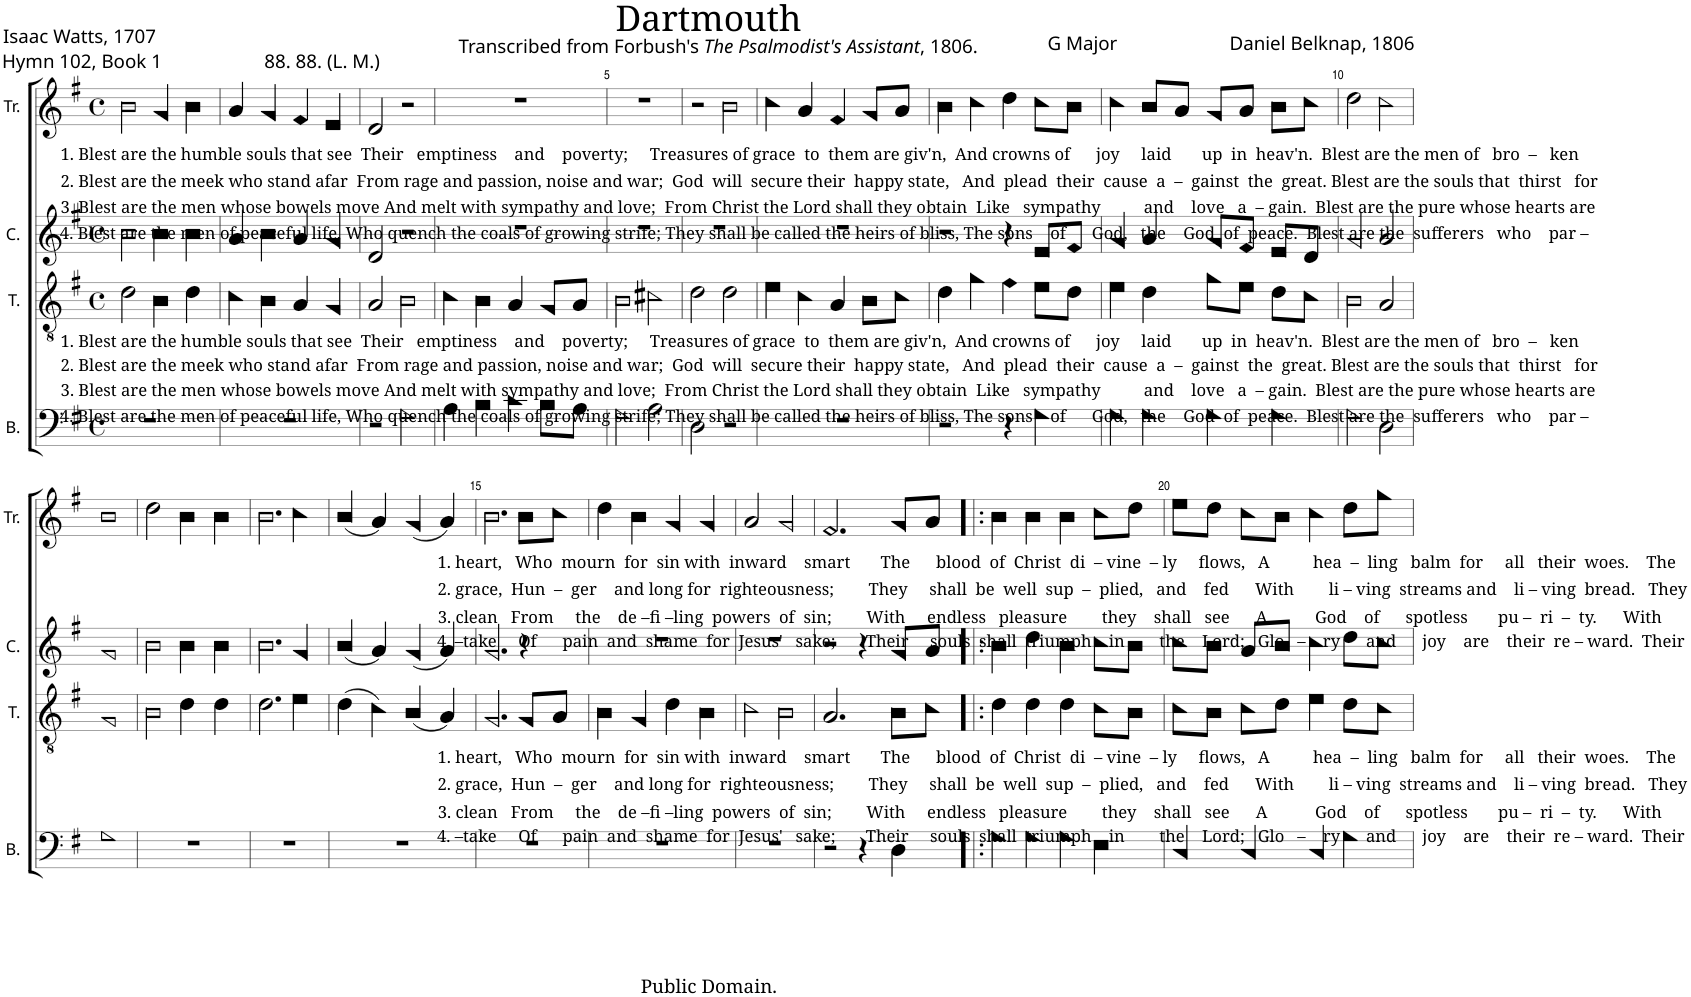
**kern	**kern	**kern	**kern
*part4	*part3	*part2	*part1
*staff4	*staff3	*staff2	*staff1
*I"B.	*I"T.	*I"C.	*I"Tr.
*I'B.	*I'T.	*I'C.	*I'Tr.
*clefF4	*clefGv2	*clefG2	*clefG2
*k[f#]	*k[f#]	*k[f#]	*k[f#]
*M4/4	*M4/4	*M4/4	*M4/4
*met(c)	*met(c)	*met(c)	*met(c)
=1	=1	=1	=1
!	!	!	!LO:TX:b:t=1. Blest are the humble souls that see  Their   emptiness    and    poverty;     Treasures of grace  to  them are giv'n,  And crowns of      joy     laid       up  in  heav'n.  Blest are the men of   bro  –   ken
!	!	!	!LO:TX:b:t=2. Blest are the meek who stand afar  From rage and passion, noise and war;  God  will  secure their  happy state,   And  plead  their  cause  a  –  gainst  the  great. Blest are the souls that  thirst   for
!	!	!	!LO:TX:b:t=3. Blest are the men whose bowels move And melt with sympathy and love;  From Christ the Lord shall they obtain  Like   sympathy          and    love   a  – gain.  Blest are the pure whose hearts are
!	!	!	!LO:TX:b:t=4. Blest are the men of peaceful life, Who quench the coals of growing strife; They shall be called the heirs of bliss, The sons    of      God,   the    God  of  peace.  Blest are the  sufferers   who    par –
!	!LO:TX:b:t=1. Blest are the humble souls that see  Their   emptiness    and    poverty;     Treasures of grace  to  them are giv'n,  And crowns of      joy     laid       up  in  heav'n.  Blest are the men of   bro  –   ken	!	!
!	!LO:TX:b:t=2. Blest are the meek who stand afar  From rage and passion, noise and war;  God  will  secure their  happy state,   And  plead  their  cause  a  –  gainst  the  great. Blest are the souls that  thirst   for	!	!
!	!LO:TX:b:t=3. Blest are the men whose bowels move And melt with sympathy and love;  From Christ the Lord shall they obtain  Like   sympathy          and    love   a  – gain.  Blest are the pure whose hearts are	!	!
!	!LO:TX:b:t=4. Blest are the men of peaceful life, Who quench the coals of growing strife; They shall be called the heirs of bliss, The sons    of      God,   the    God  of  peace.  Blest are the  sufferers   who    par –	!	!
1r	2d!\	2b!\	2b!\
.	4B!\	4b!\	4g!/
.	4d!\	4b!\	4b!\
=2	=2	=2	=2
1r	4c!\	4a!/	4a!/
.	4B!\	4b!\	4g!/
.	4A!/	4a!/	4f#!/
.	4G!/	4g!/	4e!/
=3	=3	=3	=3
2r	2A!/	2d!/	2d!/
2G!\	2B!\	2r	2r
=4	=4	=4	=4
4A!\	4c!\	1r	1r
4B!\	4B!\	.	.
4c!\	4A!/	.	.
8B!\L	8G!/L	.	.
8A!\J	8A!/J	.	.
=5	=5	=5	=5
2G!\	2B!\	1r	1r
2A!\	2c#X!\	.	.
=6	=6	=6	=6
2D!\	2d!\	1r	2r
2r	2d!\	.	2b!\
=7	=7	=7	=7
1r	4e!\	1r	4cc!\
.	4c!\	.	4a!/
.	4A!/	.	4f#!/
.	8B!\L	.	8g!/L
.	8c!\J	.	8a!/J
=8	=8	=8	=8
2r	4d!\	2r	4b!\
.	4g!\	.	4cc!\
4r	4f#!\	4r	4dd!\
4G!\	8e!\L	8e!/L	8cc!\L
.	8d!\J	8f#!/J	8b!\J
=9	=9	=9	=9
4G!\	4e!\	4g!/	4cc!\
4G!\	4d!\	4a!/	8b!/L
.	.	.	8a!/J
4G!\	8g!\L	8g!/L	8g!/L
.	8e!\J	8f#!/J	8a!/J
4G!\	8d!\L	8e!/L	8b!\L
.	8c!\J	8d!/J	8cc!\J
=10	=10	=10	=10
2G!\	2B!\	2g!/	2dd!\
2D!\	2A!/	2a!/	2cc!\
!!LO:LB:g=z
=11	=11	=11	=11
1G!	1G!	1g!	1b!
=12	=12	=12	=12
1r	2B!\	2b!\	2dd!\
.	4d!\	4b!\	4b!\
.	4d!\	4b!\	4b!\
=13	=13	=13	=13
1r	2.d!\	2.b!\	2.b!\
.	4e!\	4g!/	4cc!\
=14	=14	=14	=14
1r	(4d!\	(4b!/	(4b!/
.	4c!\)	4a!/)	4a!/)
.	(4B!/	(4g!/	(4g!/
.	4A!/)	4a!/)	4a!/)
=15	=15	=15	=15
!	!	!	!LO:TX:b:t=1. heart,   Who  mourn  for  sin with  inward    smart       The      blood  of  Christ  di  – vine  – ly     flows,   A          hea  –  ling   balm  for     all   their  woes.    The
!	!	!	!LO:TX:b:t=2. grace,  Hun  –  ger    and long for  righteousness;        They     shall  be  well  sup  –  plied,   and    fed      With        li – ving  streams and    li – ving  bread.   They
!	!	!	!LO:TX:b:t=3. clean   From     the    de –fi –ling  powers  of  sin;        With     endless   pleasure        they    shall   see      A           God    of      spotless       pu –  ri  –  ty.      With
!	!	!	!LO:TX:b:t=4. –take     Of      pain  and  shame  for  Jesus'   sake;       Their     souls  shall  triumph    in        the    Lord;   Glo   –    ry      and      joy    are    their  re – ward.  Their
!	!LO:TX:b:t=1. heart,   Who  mourn  for  sin with  inward    smart       The      blood  of  Christ  di  – vine  – ly     flows,   A          hea  –  ling   balm  for     all   their  woes.    The	!	!
!	!LO:TX:b:t=2. grace,  Hun  –  ger    and long for  righteousness;        They     shall  be  well  sup  –  plied,   and    fed      With        li – ving  streams and    li – ving  bread.   They	!	!
!	!LO:TX:b:t=3. clean   From     the    de –fi –ling  powers  of  sin;        With     endless   pleasure        they    shall   see      A           God    of      spotless       pu –  ri  –  ty.      With	!	!
!	!LO:TX:b:t=4. –take     Of      pain  and  shame  for  Jesus'   sake;       Their     souls  shall  triumph    in        the    Lord;   Glo   –    ry      and      joy    are    their  re – ward.  Their	!	!
1r	2.G!/	2.g!/	2.b!\
.	8G!/L	4r	8b!\L
.	8A!/J	.	8cc!\J
=16	=16	=16	=16
1r	4B!\	1r	4dd!\
.	4G!/	.	4b!\
.	4d!\	.	4g!/
.	4B!\	.	4g!/
=17	=17	=17	=17
1r	2c!\	1r	2a!/
.	2B!\	.	2g!/
=18	=18	=18	=18
2r	2.A!/	2r	2.f#!/
4r	.	4r	.
4D!\	8B!\L	8g!/L	8g!/L
.	8c!\J	8a!/J	8a!/J
=19!|:	=19!|:	=19!|:	=19!|:
4G!\	4d!\	4b!\	4b!\
4G!\	4d!\	4dd!\	4b!\
4G!\	4d!\	4b!\	4b!\
4E!\	8c!\L	8cc!\L	8cc!\L
.	8B!\J	8b!\J	8dd!\J
=20	=20	=20	=20
4C!/	8c!\L	8cc!\L	8ee!\L
.	8B!\J	8b!\J	8dd!\J
4C!/	8c!\L	8a!/L	8cc!\L
.	8d!\J	8b!/J	8b!\J
4C!/	4e!\	4cc!\	4cc!\
4G!\	8d!\L	8dd!\L	8dd!\L
.	8c!\J	8cc!\J	8gg!\J
=	=	=	=
*-	*-	*-	*-
